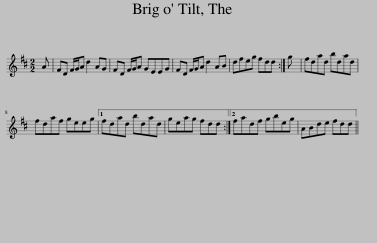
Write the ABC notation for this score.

X:1
L:1/8
M:2/2
I:linebreak $
K:D
V:1 treble
V:1
 A | FD F/G/A d2 AG | FD F/G/A GEEG | FD F/G/A d2 AB | dfeg fdd :| %5
 g | fdad bdad |$ fdaf geeg |1 fdad bdad | geag fdd :|2 %10
 fadf gbeg | ABde fdd || %12
